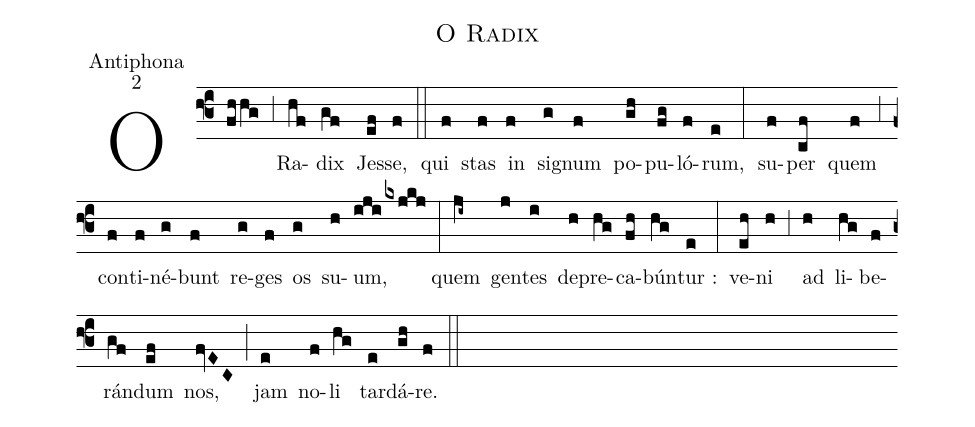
name:O Radix;
office-part:Antiphona;
mode:2;
%%
(f3)O(fhhg) (,3) Ra(hf)dix(gf) Jes(ef)se,(f) (::)
qui(f) stas(f) in(f) si(g)gnum(f) po(gh)pu(fg)ló(f)rum,(e) (:)
su(f)per(cf) quem(f) (,3) con(f)ti(f)né(g)bunt(f) re(g)ges(f) os(g) su(h)um,(iji/kxjkj) (:)
quem(ji~) gen(j)tes(i) de(h)pre(hg)ca(fh)bún(hg)tur :(e) (:)
ve(eh)ni(h) (,3) ad(h) li(hg)be(f)rán(gf)dum(ef) nos,(fvEC) (;)
jam(e) no(f)li(hg) tar(e)dá(gh)re.(f) (::)
